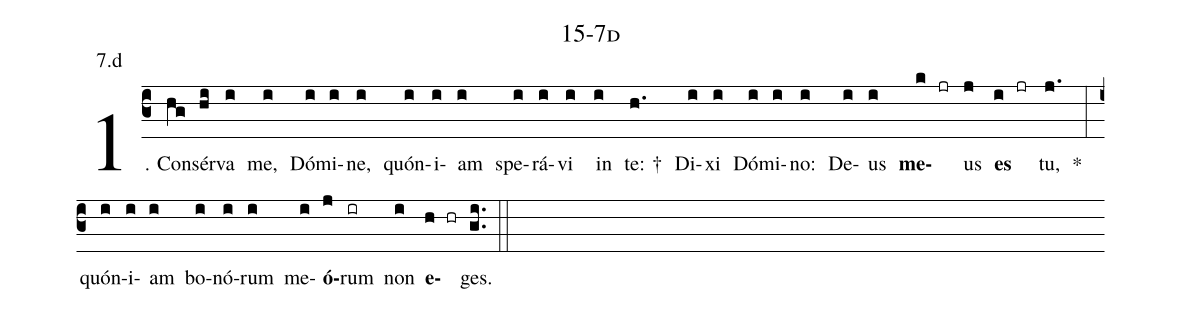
name: 15-7d;
annotation: 7.d;
%%
(c3)1. Con(hg)sér(hi)va(i) me,(i) Dó(i)mi(i)ne,(i) quón(i)i(i)am(i) spe(i)rá(i)vi(i) in(i) te: †(h.) Di(i)xi(i) Dó(i)mi(i)no:(i) De(i)us(i) <b>me</b>(k jr)us(j) <b>es</b>(i jr) tu,(j.) *(:) quón(i)i(i)am(i) bo(i)nó(i)rum(i) me(i)<b>ó</b>(j)rum(ir) non(i) <b>e</b>(h hr)ges.(gi..) (::)
